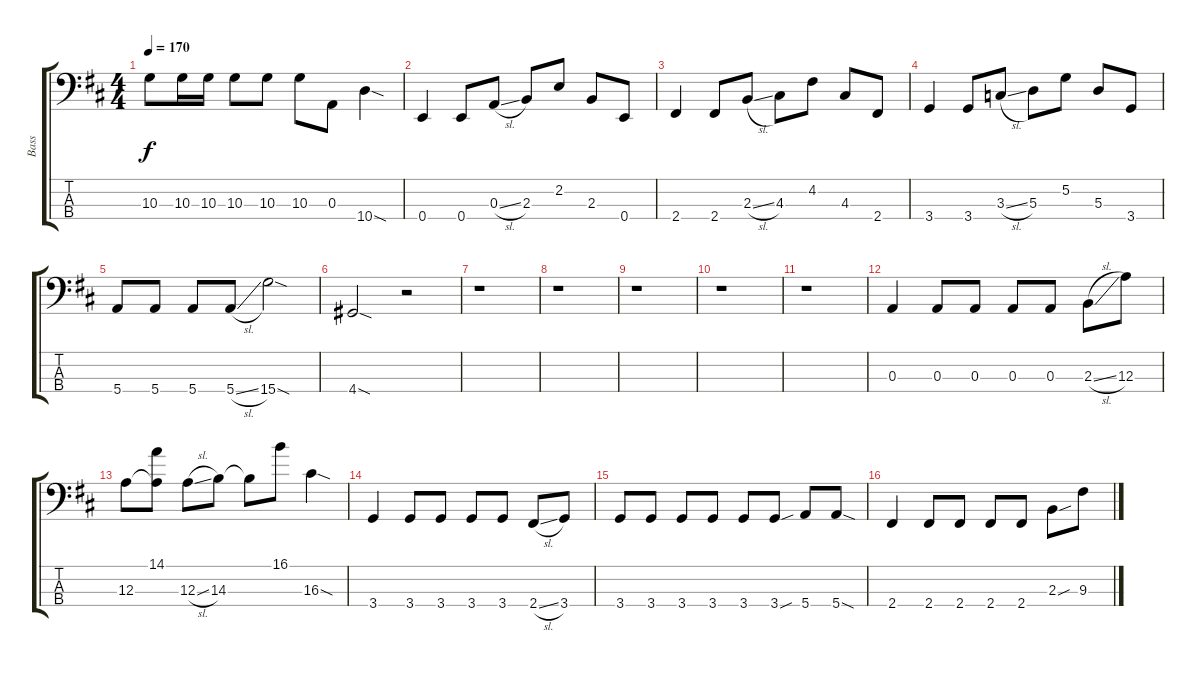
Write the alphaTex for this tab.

\track ("Bass" "Bass") {instrument electricbassfinger}
\staff {score tabs}
\tuning (G2 D2 A1 E1) {hide}
\ts (4 4)
\tempo 170
\clef f4
\ks d
10.3.8{dy f} 10.3.16 10.3.16 10.3.8 10.3.8 10.3.8 0.3.8 10.4{sod}.4 |
0.4.4 0.4.8 0.3{sl}.8 2.3.8 2.2.8 2.3.8 0.4.8 |
2.4.4 2.4.8 2.3{sl}.8 4.3.8 4.2.8 4.3.8 2.4.8 |
3.4.4 3.4.8 3.3{sl}.8 5.3.8 5.2.8 5.3.8 3.4.8 |
5.4.8 5.4.8 5.4.8 5.4{sl}.8 15.4{sod}.2 |
4.4{sod}.2 r.2 |
r.1 |
r.1 |
r.1 |
r.1 |
r.1 |
0.3.4 0.3.8 0.3.8 0.3.8 0.3.8 2.3{sl}.8 12.3.8 |
12.3.8 (14.1 12.3{t}).8 12.3{sl}.8 14.3.8 14.3{t}.8 16.1.8 16.3{sod}.4 |
3.4.4 3.4.8 3.4.8 3.4.8 3.4.8 2.4{sl}.8 3.4.8 |
3.4.8 3.4.8 3.4.8 3.4.8 3.4.8 3.4{sou}.8 5.4.8 5.4{sod}.8 |
2.4.4 2.4.8 2.4.8 2.4.8 2.4.8 2.3{sou}.8 9.3.8
